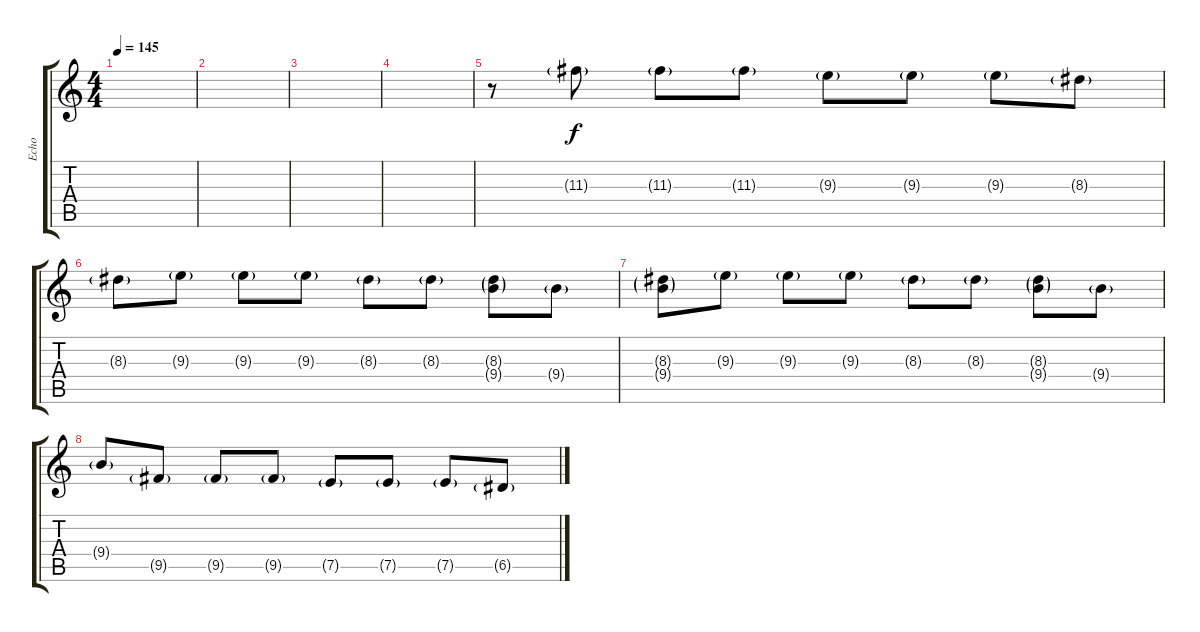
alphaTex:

\track ("Echo" "Echo") {instrument overdrivenguitar}
\staff {score tabs}
\tuning (E4 B3 G3 D3 A2 E2) {hide}
\ts (4 4)
\tempo 145
\clef g2
\ks c
|
|
|
|
r.8 11.3{g}.8 11.3{g}.8 11.3{g}.8 9.3{g}.8 9.3{g}.8 9.3{g}.8 8.3{g}.8 |
8.3{g}.8 9.3{g}.8 9.3{g}.8 9.3{g}.8 8.3{g}.8 8.3{g}.8 (8.3{g} 9.4{g}).8 9.4{g}.8 |
(8.3{g} 9.4{g}).8 9.3{g}.8 9.3{g}.8 9.3{g}.8 8.3{g}.8 8.3{g}.8 (8.3{g} 9.4{g}).8 9.4{g}.8 |
9.4{g}.8 9.5{g}.8 9.5{g}.8 9.5{g}.8 7.5{g}.8 7.5{g}.8 7.5{g}.8 6.5{g}.8
